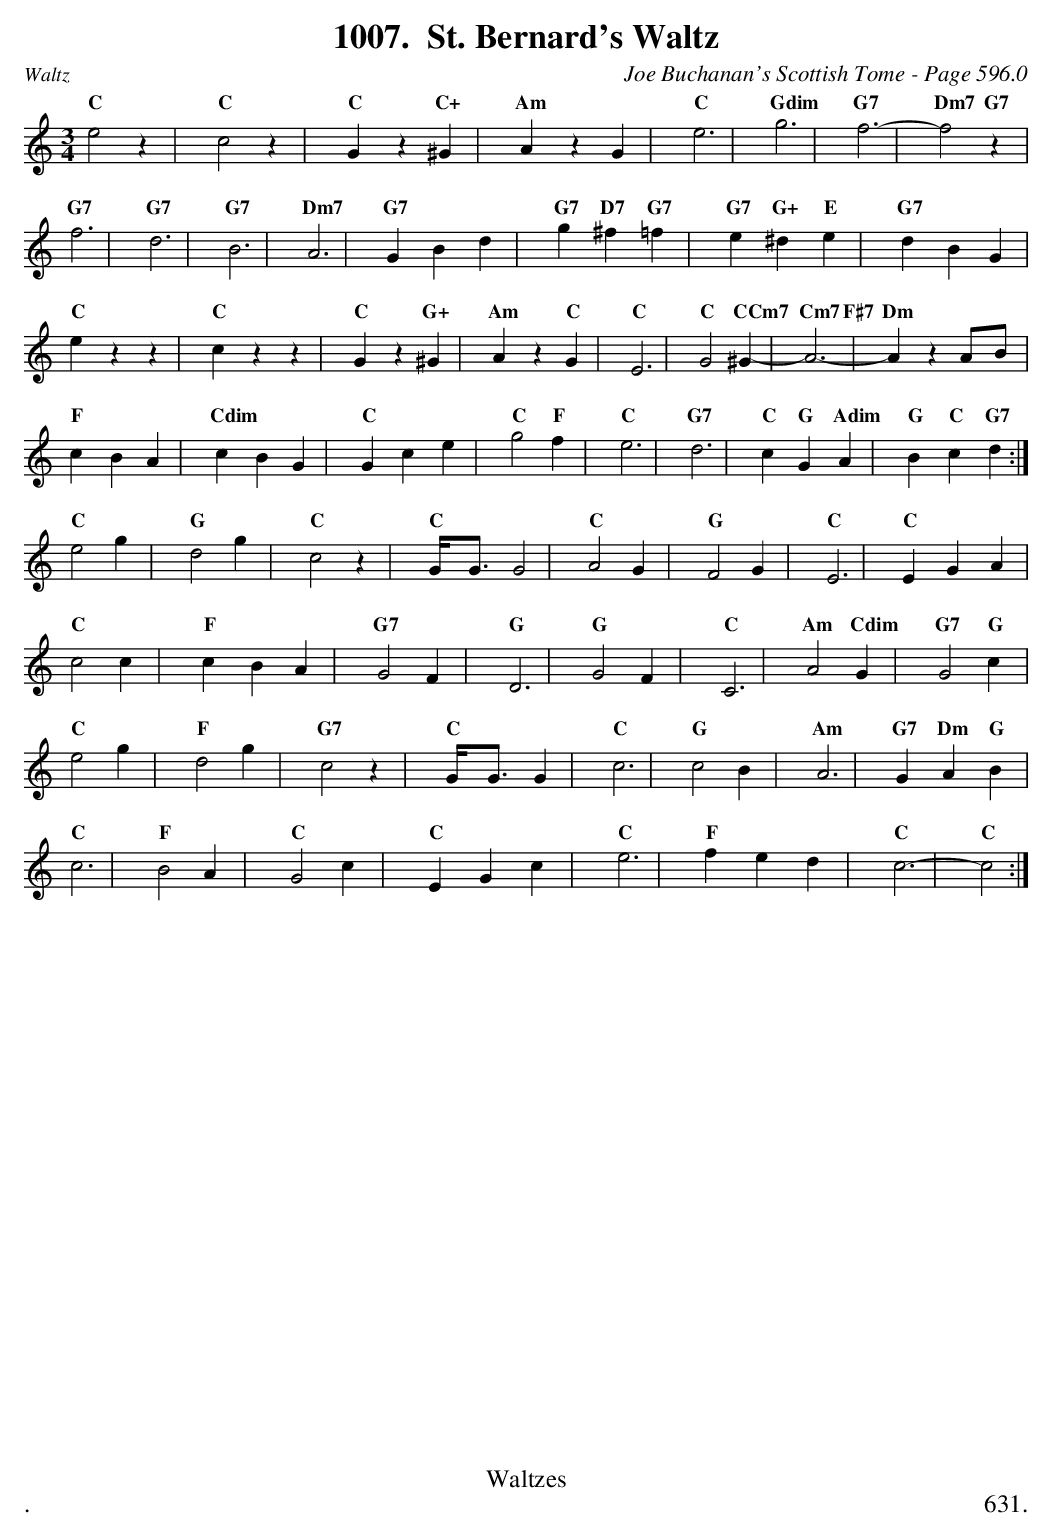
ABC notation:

X:1
T:St. Bernard's Waltz
C:Joe Buchanan's Scottish Tome - Page 596.0
L:1/4
M:3/4
K:C
"C"e2 z | "C"c2 z | "C"G z "C+"^G | "Am"A z G | "C"e3 | "Gdim"g3 | "G7"f3- | "Dm7"f2 "G7"z |
"G7"f3 | "G7"d3 | "G7"B3 | "Dm7"A3 | "G7"G B d | "G7"g "D7"^f "G7"=f | "G7"e "G+"^d "E"e | "G7"d B G |
"C"e z z | "C"c z z | "C"G z "G+"^G | "Am"A z "C"G | "C"E3 | "C"G2 "CCm7"^G- | "Cm7"A3- "F#7" | "Dm"A z A/B/ |
"F"c B A | "Cdim"c B G | "C"G c e | "C"g2 "F"f | "C"e3 | "G7"d3 | "C"c "G"G "Adim"A | "G"B "C"c "G7" d :|
"C"e2 g | "G"d2 g | "C"c2 z | "C"G/<G/ G2 | "C"A2 G | "G"F2 G | "C"E3 | "C"E G A |
"C"c2 c | "F"c B A | "G7"G2 F | "G"D3 | "G"G2 F | "C"C3 | "Am"A2 "Cdim"G | "G7"G2 "G"c |
"C"e2 g | "F"d2 g | "G7"c2 z | "C"G/<G/ G | "C"c3 | "G"c2 B | "Am"A3 | "G7"G "Dm"A "G"B |
"C"c3 | "F"B2 A | "C"G2 c | "C"E G c | "C"e3 | "F"f e d | "C"c3- | "C"c2 :|
